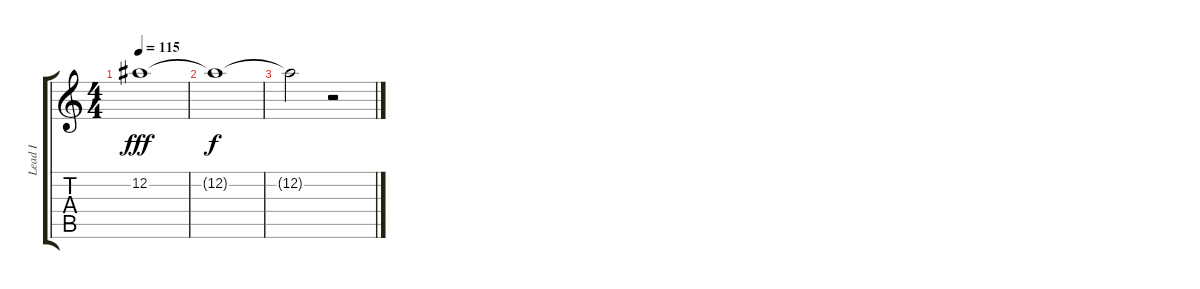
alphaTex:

\track ("Lead I" "Lead I") {instrument distortionguitar}
\staff {score tabs}
\tuning (Eb4 Bb3 Gb3 Db3 Ab2 Eb2) {hide}
\ts (4 4)
\tempo 115
\clef g2
\ks c
12.2.1{dy fff} |
12.2{t}.1{dy f} |
12.2{t}.2 r.2
